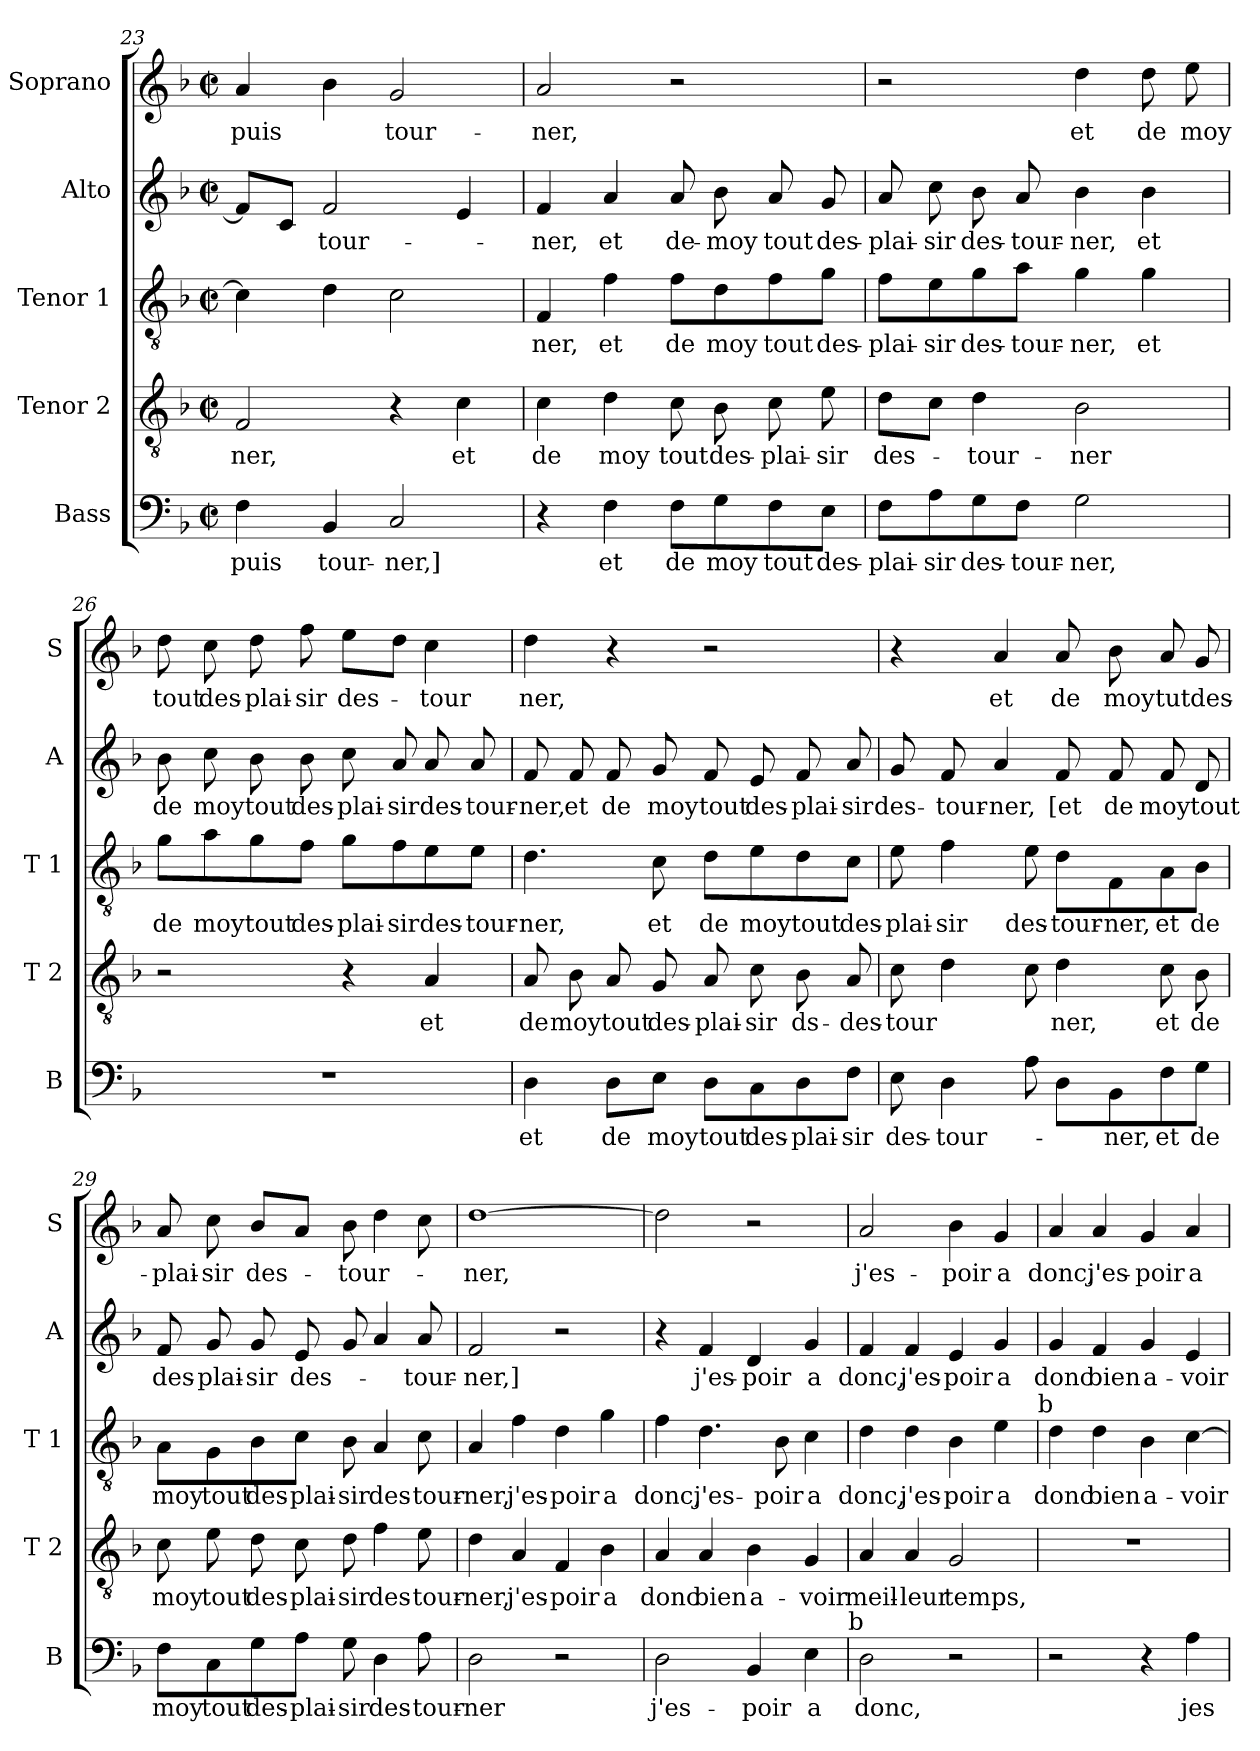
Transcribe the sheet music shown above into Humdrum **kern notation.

**kern	**text	**kern	**text	**kern	**text	**kern	**text	**kern	**text
*part5	*part5	*part4	*part4	*part3	*part3	*part2	*part2	*part1	*part1
*staff5	*staff5	*staff4	*staff4	*staff3	*staff3	*staff2	*staff2	*staff1	*staff1
*I"Bass	*	*I"Tenor 2	*	*I"Tenor 1	*	*I"Alto	*	*I"Soprano	*
*I'B	*	*I'T 2	*	*I'T 1	*	*I'A	*	*I'S	*
*clefF4	*	*clefGv2	*	*clefGv2	*	*clefG2	*	*clefG2	*
*k[b-]	*	*k[b-]	*	*k[b-]	*	*k[b-]	*	*k[b-]	*
*F:	*	*F:	*	*F:	*	*F:	*	*F:	*
*M2/2	*	*M2/2	*	*M2/2	*	*M2/2	*	*M2/2	*
*met(c|)	*	*met(c|)	*	*met(c|)	*	*met(c|)	*	*met(c|)	*
=23	=23	=23	=23	=23	=23	=23	=23	=23	=23
4F\	puis	2F/	-ner,	4c\]	.	8f/L]	.	4a/	puis
.	.	.	.	.	.	8c/J	.	.	.
4BB-/	tour-	.	.	4d\	.	2f/	tour-	4b-\	.
2C/	-ner,]	4r	.	2c\	.	.	.	2g/	tour-
.	.	4c\	et	.	.	4e/	.	.	.
!!LO:PB:g=z
=24	=24	=24	=24	=24	=24	=24	=24	=24	=24
4r	.	4c\	de	4F/	-ner,	4f/	-ner,	2a/	-ner,
4F\	et	4d\	moy	4f\	et	4a/	et	.	.
8F\L	de	8c\	tout	8f\L	de	8a/	de-	2r	.
8G\	moy	8B-\	des-	8d\	moy	8b-\	-moy	.	.
8F\	tout	8c\	-plai-	8f\	tout	8a/	tout	.	.
8E\J	des-	8e\	-sir	8g\J	des-	8g/	des-	.	.
=25	=25	=25	=25	=25	=25	=25	=25	=25	=25
8F\L	-plai-	8d\L	des-	8f\L	-plai-	8a/	-plai-	2r	.
8A\	-sir	8c\J	.	8e\	-sir	8cc\	-sir	.	.
8G\	des-	4d\	-tour-	8g\	des-	8b-\	des-	.	.
8F\J	-tour-	.	.	8a\J	-tour-	8a/	-tour-	.	.
2G\	-ner,	2B-\	-ner	4g\	-ner,	4b-\	-ner,	4dd\	et
.	.	.	.	4g\	et	4b-\	et	8dd\	de
.	.	.	.	.	.	.	.	8ee\	moy
=26	=26	=26	=26	=26	=26	=26	=26	=26	=26
1r	.	2r	.	8g\L	de	8b-\	de	8dd\	tout
.	.	.	.	8a\	moy	8cc\	moy	8cc\	des-
.	.	.	.	8g\	tout	8b-\	tout	8dd\	-plai-
.	.	.	.	8f\J	des-	8b-\	des-	8ff\	-sir
.	.	4r	.	8g\L	-plai-	8cc\	-plai-	8ee\L	des-
.	.	.	.	8f\	-sir	8a/	-sir	8dd\J	.
.	.	4A/	et	8e\	des-	8a/	des-	4cc\	-tour
.	.	.	.	8e\J	-tour-	8a/	-tour-	.	.
!!LO:LB:g=z
=27	=27	=27	=27	=27	=27	=27	=27	=27	=27
4D\	et	8A/	de	4.d\	-ner,	8f/	-ner,	4dd\	ner,
.	.	8B-\	moy	.	.	8f/	et	.	.
8D\L	de	8A/	tout	.	.	8f/	de	4r	.
8E\J	moy	8G/	des-	8c\	et	8g/	moy	.	.
8D\L	tout	8A/	-plai-	8d\L	de	8f/	tout	2r	.
8C\	des-	8c\	-sir	8e\	moy	8e/	des-	.	.
8D\	-plai-	8B-\	ds-	8d\	tout	8f/	-plai-	.	.
8F\J	-sir	8A/	-des-	8c\J	des-	8a/	-sir	.	.
=28	=28	=28	=28	=28	=28	=28	=28	=28	=28
8E\	des-	8c\	-tour	8e\	-plai-	8g/	des-	4r	.
4D\	-tour-	4d\	.	4f\	-sir	8f/	-tour-	.	.
.	.	.	.	.	.	4a/	-ner,	4a/	et
8A\	.	8c\	.	8e\	des-	.	.	.	.
8D\L	.	4d\	ner,	8d\L	-tour-	8f/	[et	8a/	de
8BB-\	-ner,	.	.	8F\	-ner,	8f/	de	8b-\	moy
8F\	et	8c\	et	8A\	et	8f/	moy	8a/	tut
8G\J	de	8B-\	de	8B-\J	de	8d/	tout	8g/	des-
=29	=29	=29	=29	=29	=29	=29	=29	=29	=29
8F\L	moy	8c\	moy	8A\L	moy	8f/	des-	8a/	-plai-
8C\	tout	8e\	tout	8G\	tout	8g/	-plai-	8cc\	-sir
8G\	des-	8d\	des-	8B-\	des-	8g/	-sir	8b-/L	des-
8A\J	-plai-	8c\	-plai-	8c\J	-plai-	8e/	des-	8a/J	.
8G\	-sir	8d\	-sir	8B-\	-sir	8g/	.	8b-\	-tour-
4D\	des-	4f\	des-	4A/	des-	4a/	.	4dd\	.
8A\	-tour-	8e\	-tour-	8c\	-tour-	8a/	-tour-	8cc\	.
!!LO:LB:g=z
=30	=30	=30	=30	=30	=30	=30	=30	=30	=30
2D\	-ner	4d\	-ner,	4A/	-ner,	2f/	-ner,]	[1dd	-ner,
.	.	4A/	j'es-	4f\	j'es-	.	.	.	.
2r	.	4F/	-poir	4d\	-poir	2r	.	.	.
.	.	4B-\	a	4g\	a	.	.	.	.
=31	=31	=31	=31	=31	=31	=31	=31	=31	=31
2D\	j'es-	4A/	donc	4f\	donc,	4r	.	2dd\]	.
.	.	4A/	bien	4.d\	j'es-	4f/	j'es-	.	.
4BB-/	-poir	4B-\	a-	.	.	4d/	-poir	2r	.
.	.	.	.	8B-\	-poir	.	.	.	.
4E\	a	4G/	-voir	4c\	a	4g/	a	.	.
!LO:TX:a:t=b	!	!	!	!	!	!	!	!	!
=32	=32	=32	=32	=32	=32	=32	=32	=32	=32
2D\	donc,	4A/	meil-	4d\	donc,	4f/	donc,	2a/	j'es-
.	.	4A/	-leur	4d\	j'es-	4f/	j'es-	.	.
2r	.	2G/	temps,	4B-\	-poir	4e/	-poir	4b-\	-poir
.	.	.	.	4e\	a	4g/	a	4g/	a
!	!	!	!	!LO:TX:a:t=b	!	!	!	!	!
=33	=33	=33	=33	=33	=33	=33	=33	=33	=33
2r	.	1r	.	4d\	donc	4g/	donc	4a/	donc,
.	.	.	.	4d\	bien	4f/	bien	4a/	j'es-
4r	.	.	.	4B-\	a-	4g/	a-	4g/	-poir
4A\	jes-	.	.	[4c\	-voir	4e/	-voir	4a/	a
=	=	=	=	=	=	=	=	=	=
*-	*-	*-	*-	*-	*-	*-	*-	*-	*-
